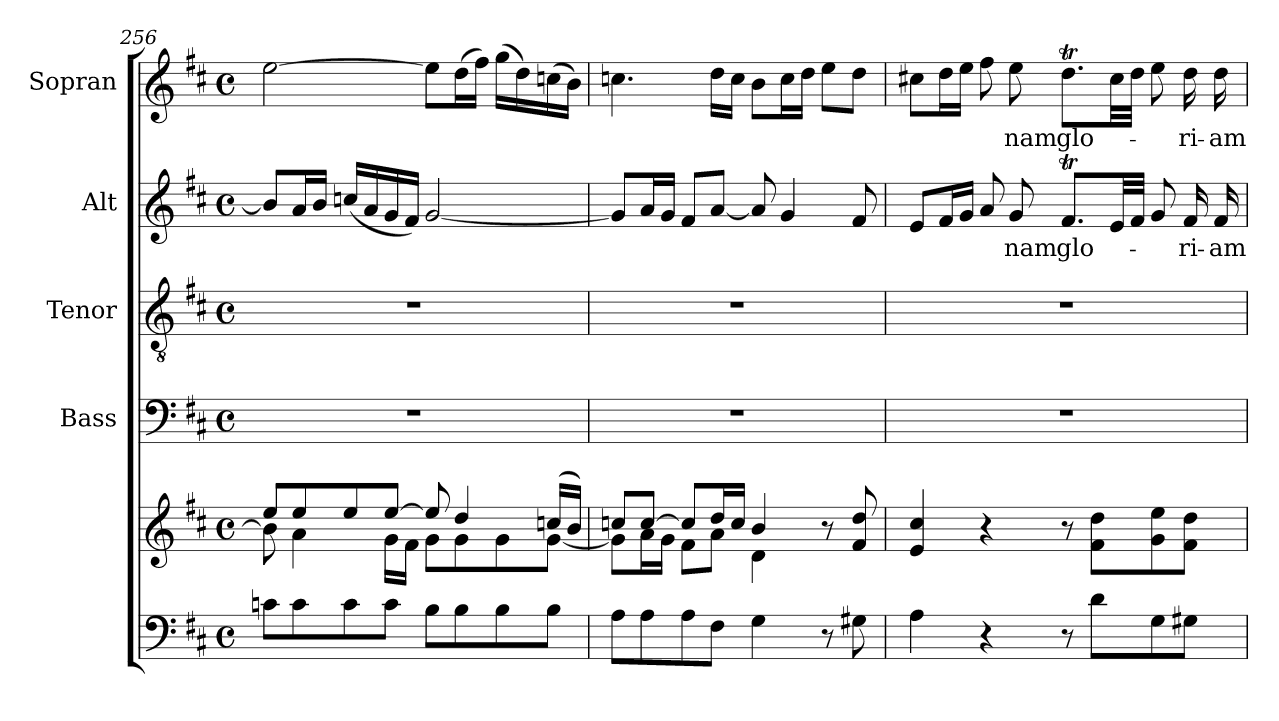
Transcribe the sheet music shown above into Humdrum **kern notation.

**kern	**kern	**kern	**kern	**kern	**text	**kern	**text
*part5	*part5	*part4	*part3	*part2	*part2	*part1	*part1
*staff6	*staff5	*staff4	*staff3	*staff2	*staff2	*staff1	*staff1
*	*	*I"Bass	*I"Tenor	*I"Alt	*	*I"Sopran	*
*	*	*I'B.	*I'T.	*I'A.	*	*I'S.	*
*clefF4	*clefG2	*clefF4	*clefGv2	*clefG2	*	*clefG2	*
*k[f#c#]	*k[f#c#]	*k[f#c#]	*k[f#c#]	*k[f#c#]	*	*k[f#c#]	*
*D:	*D:	*D:	*D:	*D:	*	*D:	*
*M4/4	*M4/4	*M4/4	*M4/4	*M4/4	*	*M4/4	*
*met(c)	*met(c)	*met(c)	*met(c)	*met(c)	*	*met(c)	*
=256	=256	=256	=256	=256	=256	=256	=256
*	*^	*	*	*	*	*	*
8cn\L	8ee/L	8b\]	1r	1r	8b/L]	.	[2ee\	.
8c\	8ee/	4a\	.	.	16a/L	.	.	.
.	.	.	.	.	16b/JJ	.	.	.
8c\	8ee/	.	.	.	(<16ccn/LL	.	.	.
.	.	.	.	.	16a/	.	.	.
8c\J	[>8ee/J	16g\LL	.	.	16g/	.	.	.
.	.	16f#\JJ	.	.	16f#/JJ)	.	.	.
8B\L	8ee/]	8g\L	.	.	[2g/	.	8ee\L]	.
8B\	4dd/	8g\	.	.	.	.	(>16dd\L	.
.	.	.	.	.	.	.	16ff#\JJ)	.
8B\	.	8g\	.	.	.	.	(>16gg\LL	.
.	.	.	.	.	.	.	16dd\)	.
8B\J	(>16ccn/LL	[<8g\J	.	.	.	.	(>16ccn\	.
.	16b/JJ)	.	.	.	.	.	16b\JJ)	.
!!LO:PB:g=z
=257	=257	=257	=257	=257	=257	=257	=257	=257
8A\L	8ccn/L	8g\L]	1r	1r	8g/L]	.	4.ccn\	.
8A\	[>8cc/J	16a\L	.	.	16a/L	.	.	.
.	.	16g\JJ	.	.	16g/JJ	.	.	.
8A\	8cc/L]	8f#\L	.	.	8f#/L	.	.	.
8F#\J	16dd/L	8a\J	.	.	[8a/J	.	16dd\LL	.
.	16cc/JJ	.	.	.	.	.	16cc\JJ	.
4G\	4b/	4d\	.	.	8a/]	.	8b\L	.
.	.	.	.	.	4g/	.	16cc\L	.
.	.	.	.	.	.	.	16dd\JJ	.
8r	8r	4ryy	.	.	.	.	8ee\L	.
8G#X\	8f#/ 8dd/	.	.	.	8f#/	.	8dd\J	.
*	*v	*v	*	*	*	*	*	*
=258	=258	=258	=258	=258	=258	=258	=258
4A\	4e/ 4cc#/	1r	1r	8e/L	.	8cc#X\L	.
.	.	.	.	16f#/L	.	16dd\L	.
.	.	.	.	16g/JJ	.	16ee\JJ	.
4r	4r	.	.	8a/	.	8ff#\	.
!	!	!	!	!	!LO:LY:b	!	!LO:LY:b
.	.	.	.	8g/	-nam	8ee\	-nam
!	!	!	!	!	!LO:LY:b	!	!LO:LY:b
8r	8r	.	.	8.f#t/L	glo-	8.ddT\L	glo-
8d\L	8f#\ 8dd\L	.	.	.	.	.	.
.	.	.	.	32e/LL	.	32cc#\LL	.
.	.	.	.	32f#/JJJ	.	32dd\JJJ	.
8G\	8g\ 8ee\	.	.	8g/	.	8ee\	.
!	!	!	!	!	!LO:LY:b	!	!LO:LY:b
8G#X\J	8f#\ 8dd\J	.	.	16f#/	-ri-	16dd\	-ri-
!	!	!	!	!	!LO:LY:b	!	!LO:LY:b
.	.	.	.	16f#/	-am	16dd\	-am
=	=	=	=	=	=	=	=
*-	*-	*-	*-	*-	*-	*-	*-
